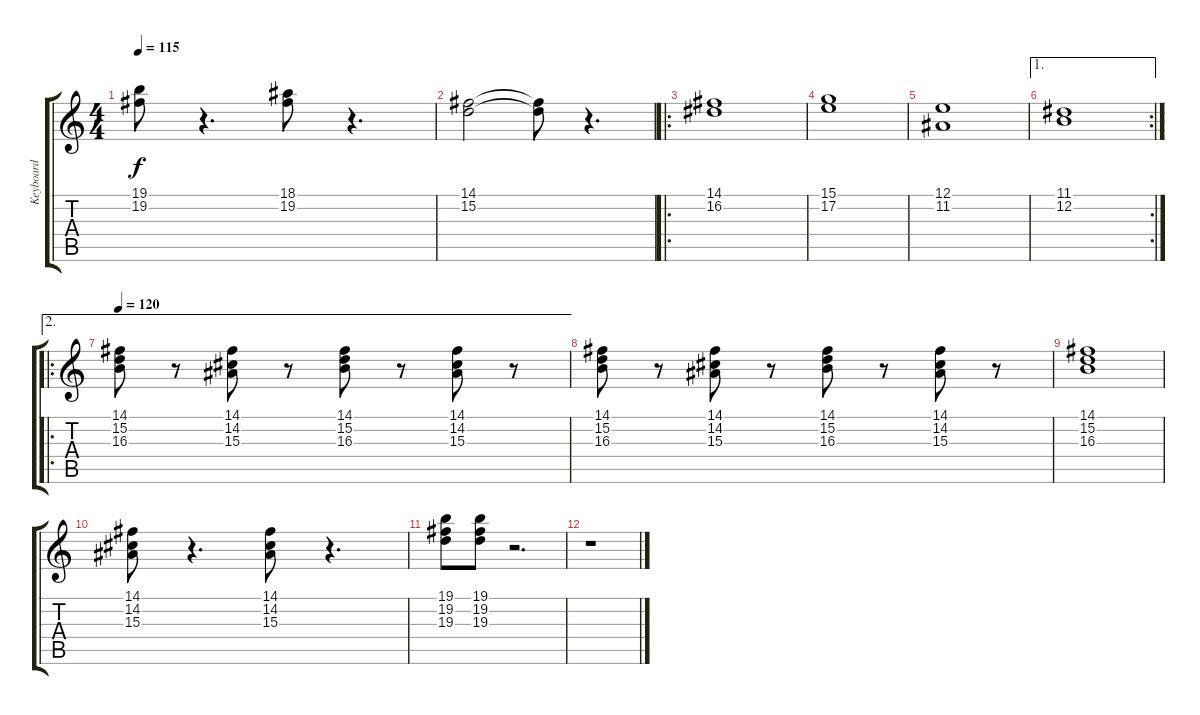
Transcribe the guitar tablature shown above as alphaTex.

\track ("Keyboard" "Keyboard") {instrument stringensemble1}
\staff {score tabs}
\tuning (E4 B3 G3 D3 A2 E2) {hide}
\ts (4 4)
\tempo 115
\clef g2
\ks c
(19.1 19.2).8{dy f} r.4{d} (18.1 19.2).8 r.4{d} |
(14.1 15.2).2 (14.1{t} 15.2{t}).8 r.4{d} |
\ro
(14.1 16.2).1 |
(15.1 17.2).1 |
(12.1 11.2).1 |
\ae 1
\rc 2
(11.1 12.2).1 |
\ae 2
\ro
\tempo 120
(14.1 15.2 16.3).8 r.8 (14.1 14.2 15.3).8 r.8 (14.1 15.2 16.3).8 r.8 (14.1 14.2 15.3).8 r.8 |
(14.1 15.2 16.3).8 r.8 (14.1 14.2 15.3).8 r.8 (14.1 15.2 16.3).8 r.8 (14.1 14.2 15.3).8 r.8 |
(14.1 15.2 16.3).1 |
(14.1 14.2 15.3).8 r.4{d} (14.1 14.2 15.3).8 r.4{d} |
(19.1 19.2 19.3).8 (19.1 19.2 19.3).8 r.2{d} |
r.1
